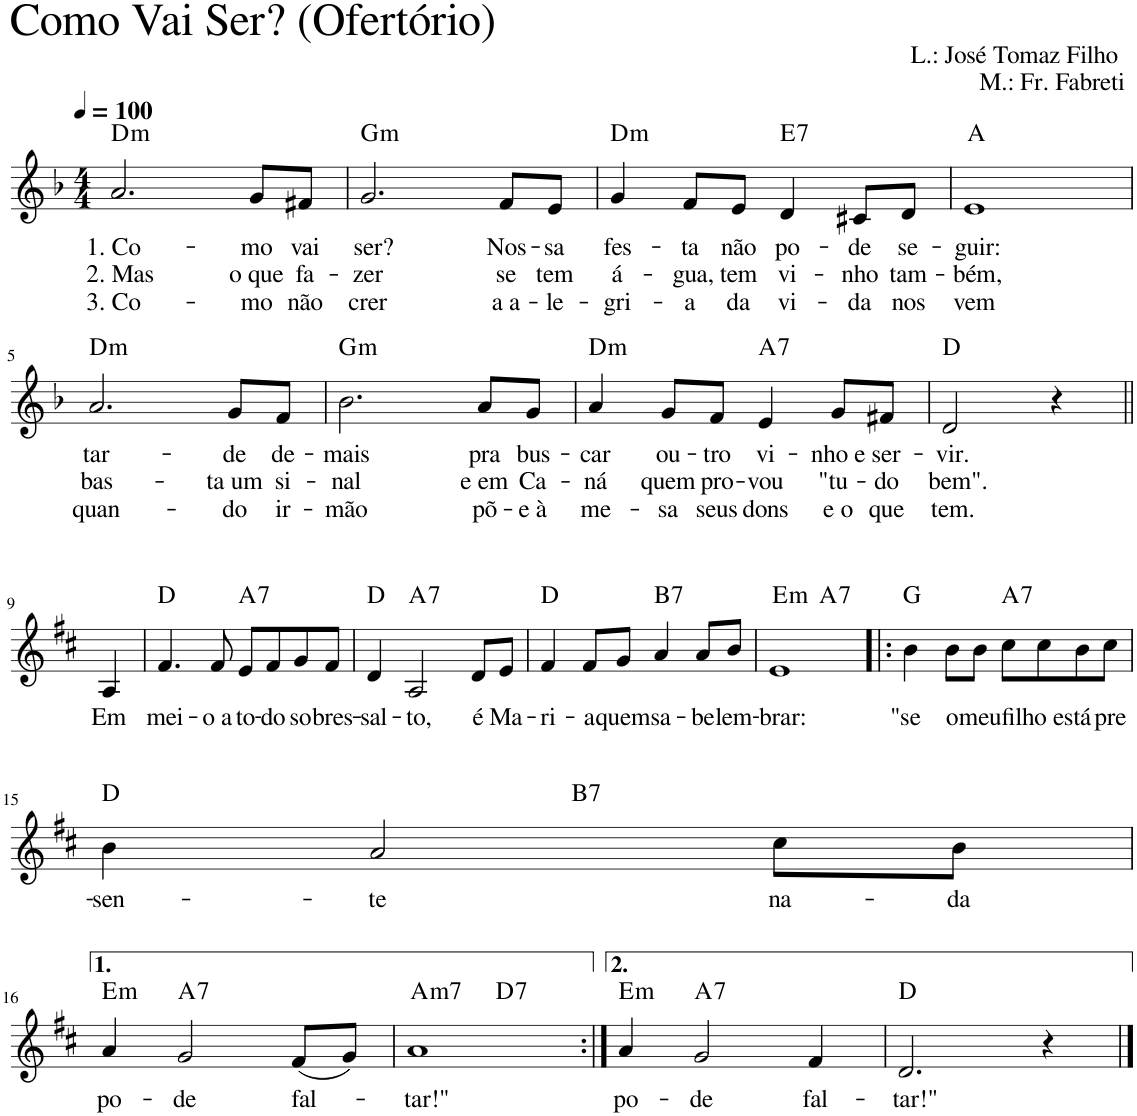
**kern	**text	**text	**text	**harte
*part1	*part1	*part1	*part1	*part1
*staff1	*staff1	*staff1	*staff1	*
*I"Voz	*	*	*	*
*I'Vo.	*	*	*	*
!!LO:PB:g=z
*clefG2	*	*	*	*
*k[b-]	*	*	*	*
*M4/4	*	*	*	*
*MM100	*	*	*	*
=1	=1	=1	=1	=1
!LO:TX:a:t=Como Vai Ser? (Ofertório)	!	!	!	!
!LO:TX:a:t=L.&colon; José Tomaz Filho	!	!	!	!
!LO:TX:a:t=M.&colon; Fr. Fabreti	!	!	!	!
!	!LO:LY:b	!LO:LY:b	!LO:LY:b	!LO:H:kt=m
2.a/	1. Co-	2. Mas	3. Co-	D:min
!	!LO:LY:b	!LO:LY:b	!LO:LY:b	!
8g/L	-mo	o que	-mo	.
!	!LO:LY:b	!LO:LY:b	!LO:LY:b	!
8f#X/J	vai	fa-	não	.
=2	=2	=2	=2	=2
!	!LO:LY:b	!LO:LY:b	!LO:LY:b	!LO:H:kt=m
2.g/	ser?	-zer	crer	G:min
!	!LO:LY:b	!LO:LY:b	!LO:LY:b	!
8f/L	Nos-	se	a a-	.
!	!LO:LY:b	!LO:LY:b	!LO:LY:b	!
8e/J	-sa	tem	-le-	.
=3	=3	=3	=3	=3
!	!LO:LY:b	!LO:LY:b	!LO:LY:b	!LO:H:kt=m
4g/	fes-	á-	-gri-	D:min
!	!LO:LY:b	!LO:LY:b	!LO:LY:b	!
8f/L	-ta	-gua,	-a	.
!	!LO:LY:b	!LO:LY:b	!LO:LY:b	!
8e/J	não	tem	da	.
!	!LO:LY:b	!LO:LY:b	!LO:LY:b	!LO:H:kt=7
4d/	po-	vi-	vi-	E:7
!	!LO:LY:b	!LO:LY:b	!LO:LY:b	!
8c#X/L	-de	-nho	-da	.
!	!LO:LY:b	!LO:LY:b	!LO:LY:b	!
8d/J	se-	tam-	nos	.
=4	=4	=4	=4	=4
!	!LO:LY:b	!LO:LY:b	!LO:LY:b	!
1e	-guir:	-bém,	vem	A:maj
!!LO:LB:g=z
=5	=5	=5	=5	=5
!	!LO:LY:b	!LO:LY:b	!LO:LY:b	!LO:H:kt=m
2.a/	tar-	bas-	quan-	D:min
!	!LO:LY:b	!LO:LY:b	!LO:LY:b	!
8g/L	-de	-ta um	-do	.
!	!LO:LY:b	!LO:LY:b	!LO:LY:b	!
8f/J	de-	si-	ir-	.
=6	=6	=6	=6	=6
!	!LO:LY:b	!LO:LY:b	!LO:LY:b	!LO:H:kt=m
2.b-\	-mais	-nal	-mão	G:min
!	!LO:LY:b	!LO:LY:b	!LO:LY:b	!
8a/L	pra	e em	põ-	.
!	!LO:LY:b	!LO:LY:b	!LO:LY:b	!
8g/J	bus-	Ca-	-e à	.
=7	=7	=7	=7	=7
!	!LO:LY:b	!LO:LY:b	!LO:LY:b	!LO:H:kt=m
4a/	-car	-ná	me-	D:min
!	!LO:LY:b	!LO:LY:b	!LO:LY:b	!
8g/L	ou-	quem	-sa	.
!	!LO:LY:b	!LO:LY:b	!LO:LY:b	!
8f/J	-tro	pro-	seus	.
!	!LO:LY:b	!LO:LY:b	!LO:LY:b	!LO:H:kt=7
4e/	vi-	-vou	dons	A:7
!	!LO:LY:b	!LO:LY:b	!LO:LY:b	!
8g/L	-nho e	"tu-	e o	.
!	!LO:LY:b	!LO:LY:b	!LO:LY:b	!
8f#X/J	ser-	-do	que	.
=8	=8	=8	=8	=8
!	!LO:LY:b	!LO:LY:b	!LO:LY:b	!
2d/	-vir.	bem".	tem.	D:maj
4r	.	.	.	.
!!LO:LB:g=z
=9||	=9||	=9||	=9||	=9||
*k[f#c#]	*	*	*	*
!	!LO:LY:b	!	!	!
4A/	Em	.	.	.
=10	=10	=10	=10	=10
!	!LO:LY:b	!	!	!
4.f#/	mei-	.	.	D:maj
!	!LO:LY:b	!	!	!
8f#/	-o a	.	.	.
!	!LO:LY:b	!	!	!LO:H:kt=7
8e/L	to-	.	.	A:7
!	!LO:LY:b	!	!	!
8f#/	-do	.	.	.
!	!LO:LY:b	!	!	!
8g/	so-	.	.	.
!	!LO:LY:b	!	!	!
8f#/J	-bres-	.	.	.
=11	=11	=11	=11	=11
!	!LO:LY:b	!	!	!
4d/	-sal-	.	.	D:maj
!	!LO:LY:b	!	!	!LO:H:kt=7
2A/	-to,	.	.	A:7
!	!LO:LY:b	!	!	!
8d/L	é	.	.	.
!	!LO:LY:b	!	!	!
8e/J	Ma-	.	.	.
=12	=12	=12	=12	=12
!	!LO:LY:b	!	!	!
4f#/	-ri-	.	.	D:maj
!	!LO:LY:b	!	!	!
8f#/L	-a	.	.	.
!	!LO:LY:b	!	!	!
8g/J	quem	.	.	.
!	!LO:LY:b	!	!	!LO:H:kt=7
4a/	sa-	.	.	B:7
!	!LO:LY:b	!	!	!
8a/L	-be	.	.	.
!	!LO:LY:b	!	!	!
8b/J	lem-	.	.	.
=13	=13	=13	=13	=13
!	!LO:LY:b	!	!	!LO:H:kt=m
*^	*	*	*	*
1e	2ryy	-brar:	.	.	E:min
!	!	!	!	!	!LO:H:kt=7
.	2ryy	.	.	.	A:7
=14!|:	=14!|:	=14!|:	=14!|:	=14!|:	=14!|:
!	!	!LO:LY:b	!	!	!
*v	*v	*	*	*	*
4b\	"se	.	.	G:maj
!	!LO:LY:b	!	!	!
8b\L	o	.	.	.
!	!LO:LY:b	!	!	!
8b\J	meu	.	.	.
!	!LO:LY:b	!	!	!LO:H:kt=7
8cc#\L	fi-	.	.	A:7
!	!LO:LY:b	!	!	!
8cc#\	-lho es-	.	.	.
!	!LO:LY:b	!	!	!
8b\	-tá	.	.	.
!	!LO:LY:b	!	!	!
8cc#\J	pre-	.	.	.
!!LO:LB:g=z
=15	=15	=15	=15	=15
!	!LO:LY:b	!	!	!
*^	*	*	*	*
4b\	2ryy	-sen-	.	.	D:maj
!	!	!LO:LY:b	!	!	!
2a/	.	-te	.	.	.
!	!	!	!	!	!LO:H:kt=7
.	2ryy	.	.	.	B:7
!	!	!LO:LY:b	!	!	!
8cc#\L	.	na-	.	.	.
!	!	!LO:LY:b	!	!	!
8b\J	.	-da	.	.	.
!!LO:LB:g=z	!!
=16	=16	=16	=16	=16	=16
!	!	!LO:LY:b	!	!	!LO:H:kt=m
*v	*v	*	*	*	*
4a/	po-	.	.	E:min
!	!LO:LY:b	!	!	!LO:H:kt=7
2g/	-de	.	.	A:7
!	!LO:LY:b	!	!	!
(8f#/L	fal-	.	.	.
8g/J)	.	.	.	.
=17	=17	=17	=17	=17
!	!LO:LY:b	!	!	!LO:H:kt=m7
*^	*	*	*	*
1a	2ryy	-tar!"	.	.	A:min7
!	!	!	!	!	!LO:H:kt=7
.	2ryy	.	.	.	D:7
=18:|!	=18:|!	=18:|!	=18:|!	=18:|!	=18:|!
!	!	!LO:LY:b	!	!	!LO:H:kt=m
*v	*v	*	*	*	*
4a/	po-	.	.	E:min
!	!LO:LY:b	!	!	!LO:H:kt=7
2g/	-de	.	.	A:7
!	!LO:LY:b	!	!	!
4f#/	fal-	.	.	.
=19	=19	=19	=19	=19
!	!LO:LY:b	!	!	!
2.d/	-tar!"	.	.	D:maj
4r	.	.	.	.
==	==	==	==	==
*-	*-	*-	*-	*-
